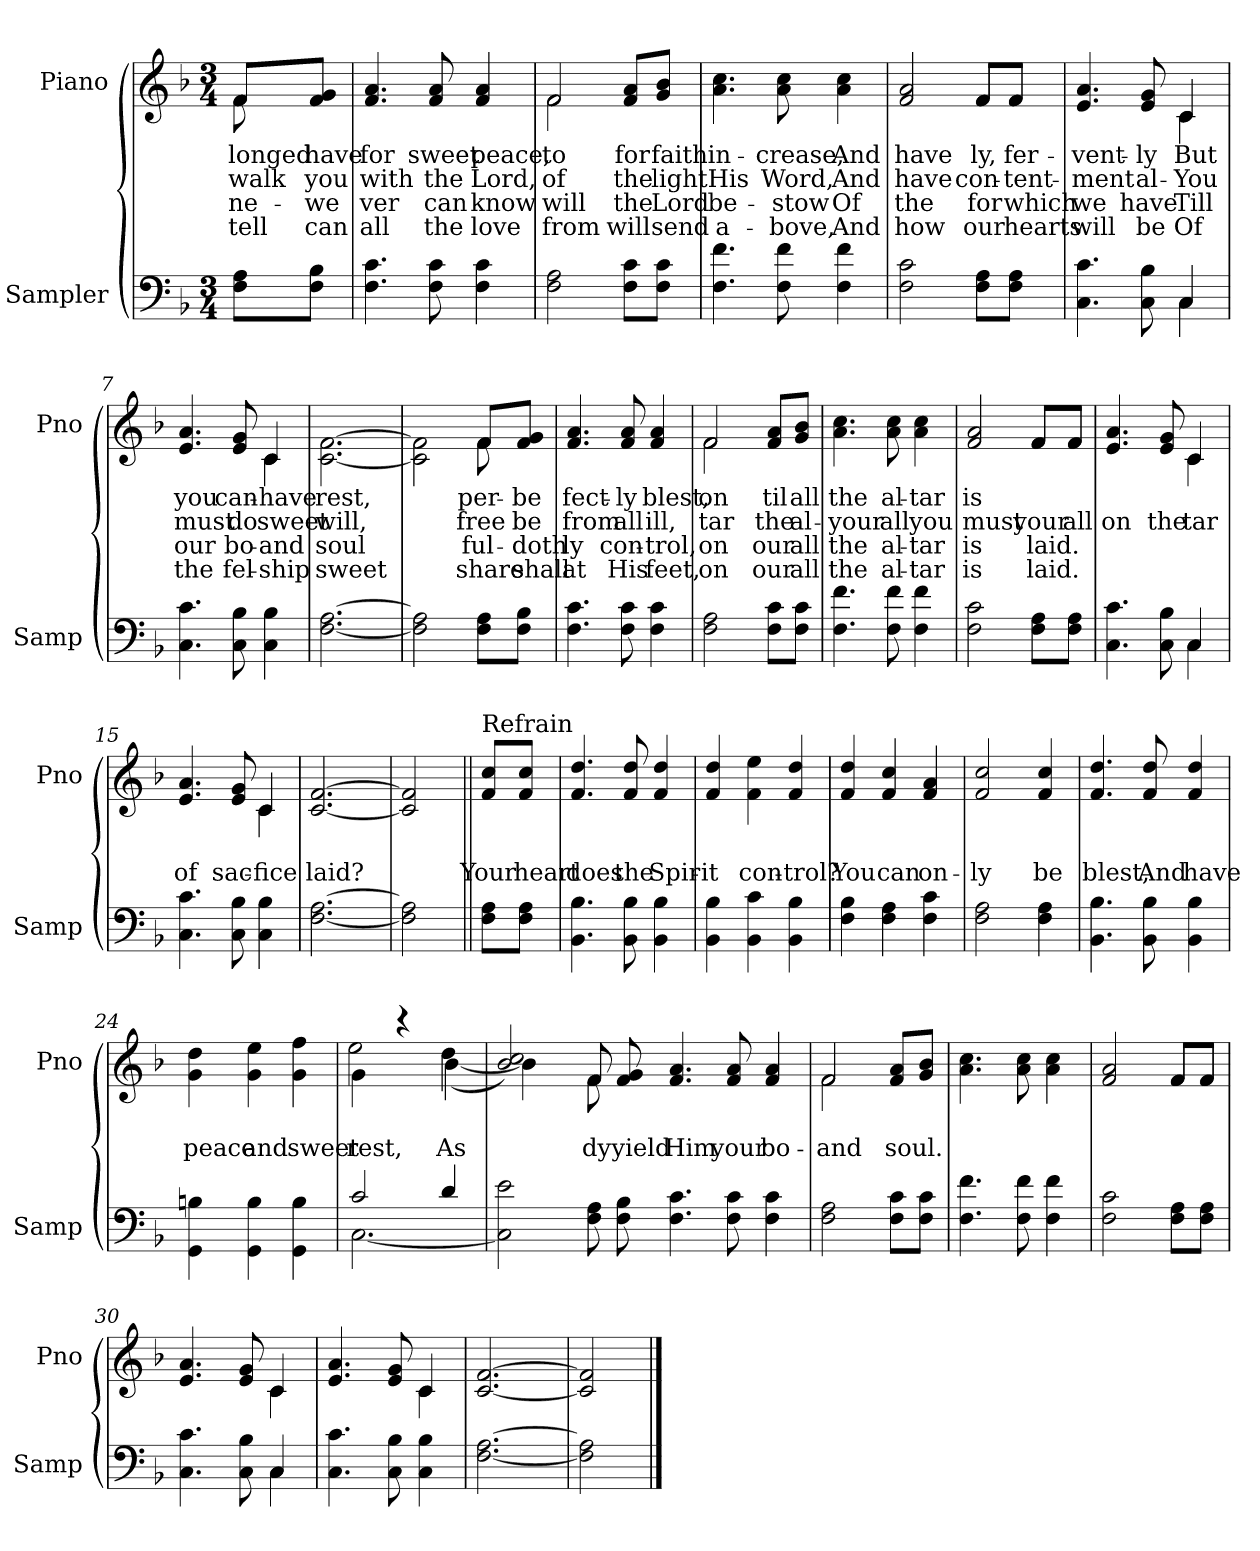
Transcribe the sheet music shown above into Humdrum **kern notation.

**kern	**kern	**text	**text	**text	**text
*part2	*part1	*part1	*part1	*part1	*part1
*staff2	*staff1	*staff1	*staff1	*staff1	*staff1
*I"Sampler	*I"Piano	*	*	*	*
*I'Samp	*I'Pno	*	*	*	*
*clefF4	*clefG2	*	*	*	*
*k[b-]	*k[b-]	*	*	*	*
*F:	*F:	*	*	*	*
*M3/4	*M3/4	*	*	*	*
=1	=1	=1	=1	=1	=1
*	*^	*	*	*	*
8F\ 8A\L	8f/L	8f	longed	walk	ne-	tell
8F\ 8B-\J	8f/ 8g/J	8ryy	have	you	we	can
*	*v	*v	*	*	*	*
=2	=2	=2	=2	=2	=2
4.F 4.c	4.f 4.a	for	with	-ver	all
8F 8c	8f 8a	sweet	the	can	the
4F 4c	4f 4a	peace,	Lord,	know	love
=3	=3	=3	=3	=3	=3
*	*^	*	*	*	*
2F 2A	2f/	2f	to	of	will	from
8F\ 8c\L	8f/ 8a/L	4ryy	for	the	the	will
8F\ 8c\J	8g/ 8b-/J	.	faith	light	Lord	send
*	*v	*v	*	*	*	*
=4	=4	=4	=4	=4	=4
4.F 4.f	4.a 4.cc	in-	His	be-	a-
8F 8f	8a 8cc	-crease,	Word,	-stow	-bove,
4F 4f	4a 4cc	And	And	Of	And
=5	=5	=5	=5	=5	=5
*	*^	*	*	*	*
2F 2c	2f 2a	2ryy	have	have	the	how
8F\ 8A\L	8f/L	8f/L	-ly,	con-	for	our
8F\ 8A\J	8f/J	8f/J	fer-	-tent-	which	hearts
=6	=6	=6	=6	=6	=6	=6
*^	*	*	*	*	*	*
4.C 4.c	2ryy	4.e 4.a	2ryy	-vent-	-ment	we	will
8C 8B-	.	8e 8g	.	-ly	al-	have	be
4C/	4C	4c/	4c	But	You	Till	Of
*v	*v	*	*	*	*	*	*
=7	=7	=7	=7	=7	=7	=7
4.C 4.c	4.e 4.a	2ryy	you	must	our	the
8C 8B-	8e 8g	.	can-	do	bo-	fel-
4C 4B-	4c/	4c	have	sweet	and	-ship
*	*v	*v	*	*	*	*
=8	=8	=8	=8	=8	=8
[2.F [2.A	[2.c\ [2.f\	rest,	will,	soul	sweet
=9	=9	=9	=9	=9	=9
*	*^	*	*	*	*
2F] 2A]	2c\] 2f\]	2ryy	.	.	.	.
8F\ 8A\L	8f/L	8f	per-	free	ful-	share
8F\ 8B-\J	8f/ 8g/J	8ryy	be	be	doth	shall
*	*v	*v	*	*	*	*
=10	=10	=10	=10	=10	=10
4.F 4.c	4.f 4.a	-fect-	from	-ly	at
8F 8c	8f 8a	-ly	all	con-	His
4F 4c	4f 4a	blest,	ill,	-trol,	feet,
=11	=11	=11	=11	=11	=11
*	*^	*	*	*	*
2F 2A	2f/	2f	on	-tar	on	on
8F\ 8c\L	8f/ 8a/L	4ryy	-til	the	our	our
8F\ 8c\J	8g/ 8b-/J	.	all	al-	all	all
*	*v	*v	*	*	*	*
=12	=12	=12	=12	=12	=12
4.F 4.f	4.a 4.cc	the	your	the	the
8F 8f	8a 8cc	al-	all	al-	al-
4F 4f	4a 4cc	-tar	you	-tar	-tar
=13	=13	=13	=13	=13	=13
*	*^	*	*	*	*
2F 2c	2f 2a	2ryy	is	must	is	is
8F\ 8A\L	8f/L	8f/L	.	your	laid.	laid.
8F\ 8A\J	8f/J	8f/J	.	all	.	.
=14	=14	=14	=14	=14	=14	=14
*^	*	*	*	*	*	*
4.C 4.c	2ryy	4.e 4.a	2ryy	.	on	.	.
8C 8B-	.	8e 8g	.	.	the	.	.
4C/	4C	4c/	4c	.	-tar	.	.
*v	*v	*	*	*	*	*	*
=15	=15	=15	=15	=15	=15	=15
4.C 4.c	4.e 4.a	2ryy	.	of	.	.
8C 8B-	8e 8g	.	.	sac-	.	.
4C 4B-	4c/	4c	.	-fice	.	.
*	*v	*v	*	*	*	*
=16	=16	=16	=16	=16	=16
[2.F [2.A	[2.c [2.f	.	laid?	.	.
=17	=17	=17	=17	=17	=17
2F] 2A]	2c] 2f]	.	.	.	.
=18||	=18||	=18||	=18||	=18||	=18||
!	!LO:TX:t=Refrain	!	!	!	!
8F\ 8A\L	8f/ 8cc/L	.	Your	.	.
8F\ 8A\J	8f/ 8cc/J	.	heart	.	.
=19	=19	=19	=19	=19	=19
4.BB- 4.B-	4.f 4.dd	.	does	.	.
8BB- 8B-	8f 8dd	.	the	.	.
4BB- 4B-	4f 4dd	.	Spir-	.	.
=20	=20	=20	=20	=20	=20
4BB- 4B-	4f 4dd	.	-it	.	.
4BB- 4c	4f 4ee	.	con-	.	.
4BB- 4B-	4f 4dd	.	-trol?	.	.
=21	=21	=21	=21	=21	=21
4F 4B-	4f 4dd	.	You	.	.
4F 4A	4f 4cc	.	can	.	.
4F 4c	4f 4a	.	on-	.	.
=22	=22	=22	=22	=22	=22
2F 2A	2f 2cc	.	-ly	.	.
4F 4A	4f 4cc	.	be	.	.
=23	=23	=23	=23	=23	=23
4.BB- 4.B-	4.f 4.dd	.	blest,	.	.
8BB- 8B-	8f 8dd	.	And	.	.
4BB- 4B-	4f 4dd	.	have	.	.
=24	=24	=24	=24	=24	=24
4GG 4Bn	4g 4dd	.	peace	.	.
4GG 4B	4g 4ee	.	and	.	.
4GG 4B	4g 4ff	.	sweet	.	.
=25	=25	=25	=25	=25	=25
*^	*^	*	*	*	*
(2c/	[2.C)	(4g\	2ee)	.	rest,	.	.
.	.	4r	.	.	.	.	.
4d/	.	4dd\	([4b-	.	As	.	.
*v	*v	*	*	*	*	*	*
=26	=26	=26	=26	=26	=26	=26
2C] 2e	2b- 2cc)	4b-]	.	.	.	.
.	.	4ryy	.	.	.	.
8F 8A	8f/	8f	.	-dy	.	.
8F 8B-	8f 8g	2..ryy	.	yield	.	.
4.F 4.c	4.f 4.a	.	.	Him	.	.
8F 8c	8f 8a	.	.	your	.	.
4F 4c	4f 4a	.	.	bo-	.	.
=27	=27	=27	=27	=27	=27	=27
2F 2A	2f/	2f	.	and	.	.
8F\ 8c\L	8f/ 8a/L	4ryy	.	soul.	.	.
8F\ 8c\J	8g/ 8b-/J	.	.	.	.	.
*	*v	*v	*	*	*	*
=28	=28	=28	=28	=28	=28
4.F 4.f	4.a 4.cc	.	.	.	.
8F 8f	8a 8cc	.	.	.	.
4F 4f	4a 4cc	.	.	.	.
=29	=29	=29	=29	=29	=29
*	*^	*	*	*	*
2F 2c	2f 2a	2ryy	.	.	.	.
8F\ 8A\L	8f/L	8f/L	.	.	.	.
8F\ 8A\J	8f/J	8f/J	.	.	.	.
=30	=30	=30	=30	=30	=30	=30
*^	*	*	*	*	*	*
4.C 4.c	2ryy	4.e 4.a	2ryy	.	.	.	.
8C 8B-	.	8e 8g	.	.	.	.	.
4C/	4C	4c/	4c	.	.	.	.
*v	*v	*	*	*	*	*	*
=31	=31	=31	=31	=31	=31	=31
4.C 4.c	4.e 4.a	2ryy	.	.	.	.
8C 8B-	8e 8g	.	.	.	.	.
4C 4B-	4c/	4c	.	.	.	.
*	*v	*v	*	*	*	*
=32	=32	=32	=32	=32	=32
[2.F [2.A	[2.c [2.f	.	.	.	.
=33	=33	=33	=33	=33	=33
2F] 2A]	2c] 2f]	.	.	.	.
==	==	==	==	==	==
*-	*-	*-	*-	*-	*-
